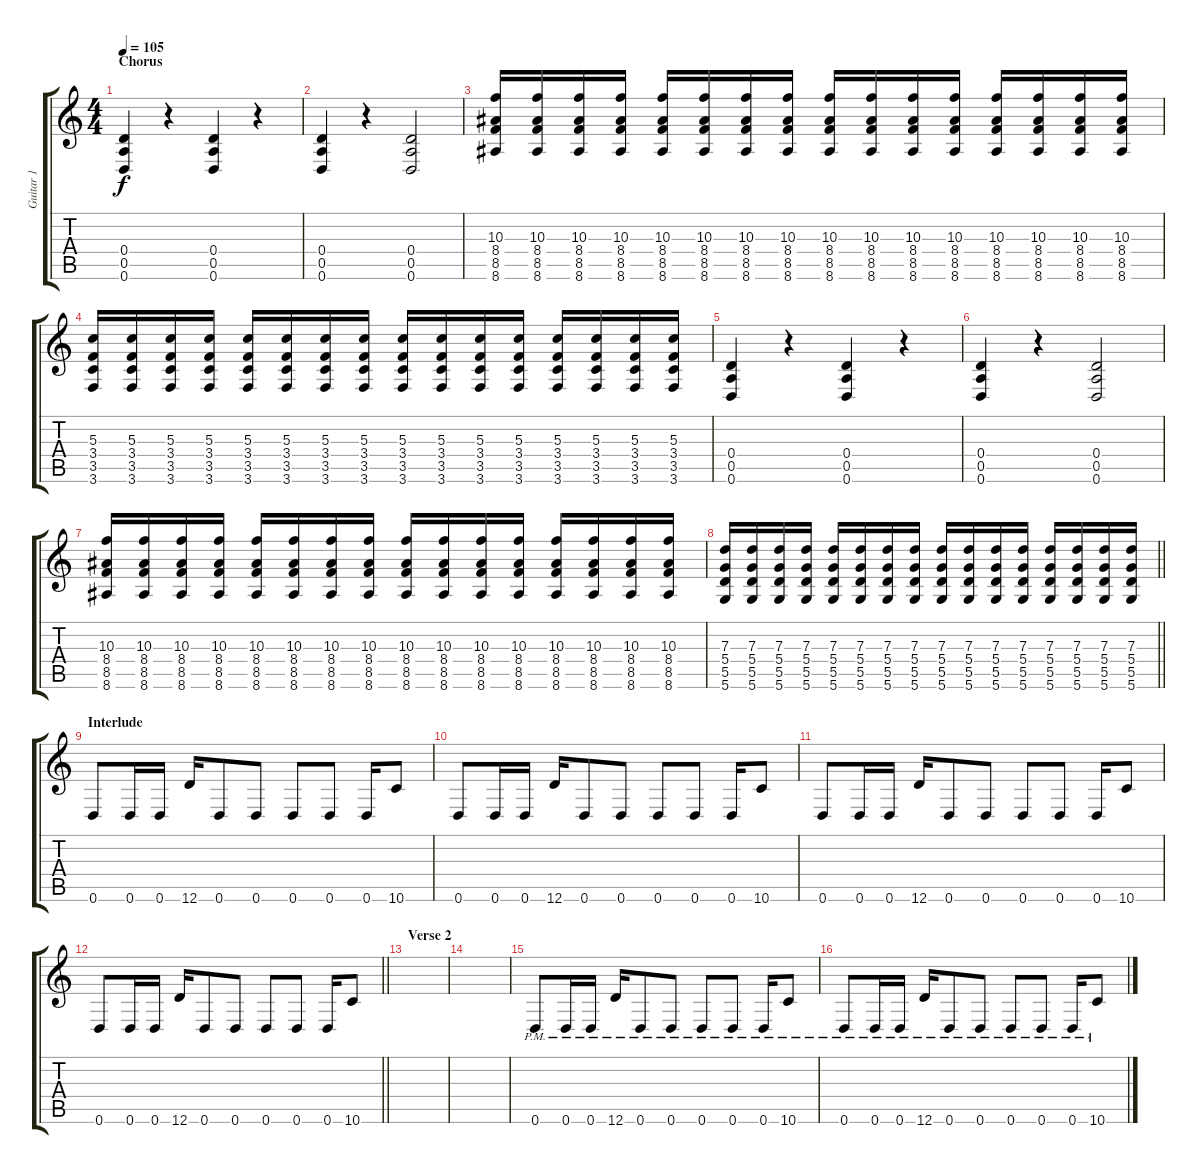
\track ("Guitar 1" "Guitar 1") {instrument overdrivenguitar}
\staff {score tabs}
\tuning (E4 B3 G3 D3 A2 D2) {hide}
\ts (4 4)
\section ("" "Chorus")
\tempo 105
\clef g2
\ks c
(0.4 0.5 0.6).4{dy f} r.4 (0.4 0.5 0.6).4 r.4 |
(0.4 0.5 0.6).4 r.4 (0.4 0.5 0.6).2 |
(10.3 8.4 8.5 8.6).16 (10.3 8.4 8.5 8.6).16 (10.3 8.4 8.5 8.6).16 (10.3 8.4 8.5 8.6).16 (10.3 8.4 8.5 8.6).16 (10.3 8.4 8.5 8.6).16 (10.3 8.4 8.5 8.6).16 (10.3 8.4 8.5 8.6).16 (10.3 8.4 8.5 8.6).16 (10.3 8.4 8.5 8.6).16 (10.3 8.4 8.5 8.6).16 (10.3 8.4 8.5 8.6).16 (10.3 8.4 8.5 8.6).16 (10.3 8.4 8.5 8.6).16 (10.3 8.4 8.5 8.6).16 (10.3 8.4 8.5 8.6).16 |
(5.3 3.4 3.5 3.6).16 (5.3 3.4 3.5 3.6).16 (5.3 3.4 3.5 3.6).16 (5.3 3.4 3.5 3.6).16 (5.3 3.4 3.5 3.6).16 (5.3 3.4 3.5 3.6).16 (5.3 3.4 3.5 3.6).16 (5.3 3.4 3.5 3.6).16 (5.3 3.4 3.5 3.6).16 (5.3 3.4 3.5 3.6).16 (5.3 3.4 3.5 3.6).16 (5.3 3.4 3.5 3.6).16 (5.3 3.4 3.5 3.6).16 (5.3 3.4 3.5 3.6).16 (5.3 3.4 3.5 3.6).16 (5.3 3.4 3.5 3.6).16 |
(0.4 0.5 0.6).4 r.4 (0.4 0.5 0.6).4 r.4 |
(0.4 0.5 0.6).4 r.4 (0.4 0.5 0.6).2 |
(10.3 8.4 8.5 8.6).16 (10.3 8.4 8.5 8.6).16 (10.3 8.4 8.5 8.6).16 (10.3 8.4 8.5 8.6).16 (10.3 8.4 8.5 8.6).16 (10.3 8.4 8.5 8.6).16 (10.3 8.4 8.5 8.6).16 (10.3 8.4 8.5 8.6).16 (10.3 8.4 8.5 8.6).16 (10.3 8.4 8.5 8.6).16 (10.3 8.4 8.5 8.6).16 (10.3 8.4 8.5 8.6).16 (10.3 8.4 8.5 8.6).16 (10.3 8.4 8.5 8.6).16 (10.3 8.4 8.5 8.6).16 (10.3 8.4 8.5 8.6).16 |
\barLineRight lightlight
(7.3 5.4 5.5 5.6).16 (7.3 5.4 5.5 5.6).16 (7.3 5.4 5.5 5.6).16 (7.3 5.4 5.5 5.6).16 (7.3 5.4 5.5 5.6).16 (7.3 5.4 5.5 5.6).16 (7.3 5.4 5.5 5.6).16 (7.3 5.4 5.5 5.6).16 (7.3 5.4 5.5 5.6).16 (7.3 5.4 5.5 5.6).16 (7.3 5.4 5.5 5.6).16 (7.3 5.4 5.5 5.6).16 (7.3 5.4 5.5 5.6).16 (7.3 5.4 5.5 5.6).16 (7.3 5.4 5.5 5.6).16 (7.3 5.4 5.5 5.6).16 |
\section ("" "Interlude")
0.6.8 0.6.16 0.6.16 12.6.16 0.6.8 0.6.8 0.6.8 0.6.8 0.6.16 10.6.8 |
0.6.8 0.6.16 0.6.16 12.6.16 0.6.8 0.6.8 0.6.8 0.6.8 0.6.16 10.6.8 |
0.6.8 0.6.16 0.6.16 12.6.16 0.6.8 0.6.8 0.6.8 0.6.8 0.6.16 10.6.8 |
\barLineRight lightlight
0.6.8 0.6.16 0.6.16 12.6.16 0.6.8 0.6.8 0.6.8 0.6.8 0.6.16 10.6.8 |
\section ("" "Verse 2")
|
|
0.6{pm}.8 0.6{pm}.16 0.6{pm}.16 12.6{pm}.16 0.6{pm}.8 0.6{pm}.8 0.6{pm}.8 0.6{pm}.8 0.6{pm}.16 10.6{pm}.8 |
0.6{pm}.8 0.6{pm}.16 0.6{pm}.16 12.6{pm}.16 0.6{pm}.8 0.6{pm}.8 0.6{pm}.8 0.6{pm}.8 0.6{pm}.16 10.6{pm}.8
